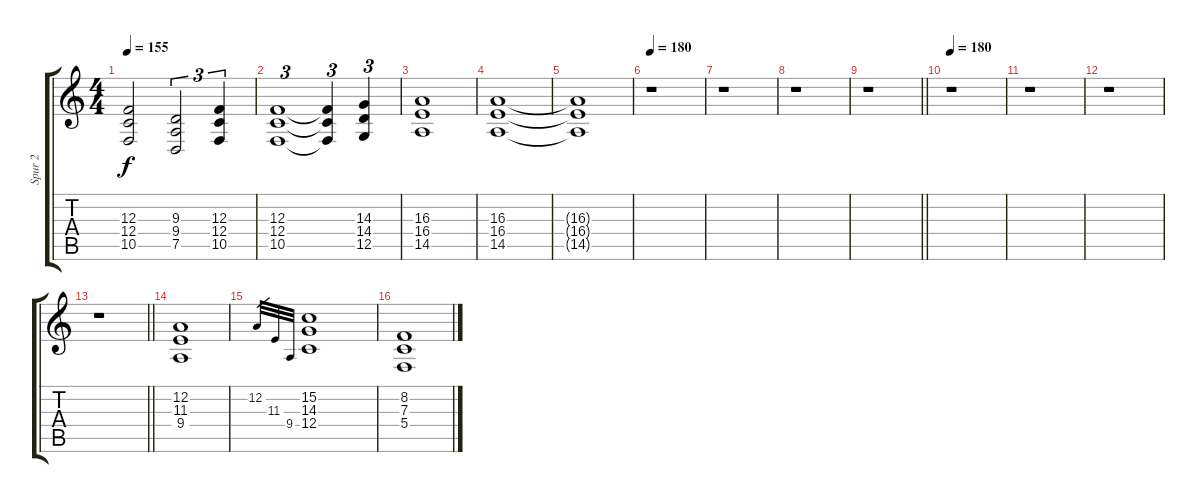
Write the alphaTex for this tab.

\track ("Spur 2" "Spur 2") {instrument stringensemble1}
\staff {score tabs}
\tuning (D4 A3 F3 C3 G2 D2) {hide}
\ts (4 4)
\tempo 155
\clef g2
\ks c
(12.3 12.4 10.5).2{dy f} (9.3 9.4 7.5).2{tu (3 2)} (12.3 12.4 10.5).4{tu (3 2)} |
(12.3 12.4 10.5).1{tu (3 2)} (12.3{t} 12.4{t} 10.5{t}).4{tu (3 2)} (14.3 14.4 12.5).4{tu (3 2)} |
(16.3 16.4 14.5).1 |
(16.3 16.4 14.5).1 |
(16.3{t} 16.4{t} 14.5{t}).1 |
\tempo 180
r.1 |
r.1 |
r.1 |
\barLineRight lightlight
r.1 |
\tempo 180
r.1 |
r.1 |
r.1 |
\barLineRight lightlight
r.1 |
(12.2 11.3 9.4).1 |
12.2.32{gr} 11.3.32{gr} 9.4.32{gr} (15.2 14.3 12.4).1 |
(8.2 7.3 5.4).1
